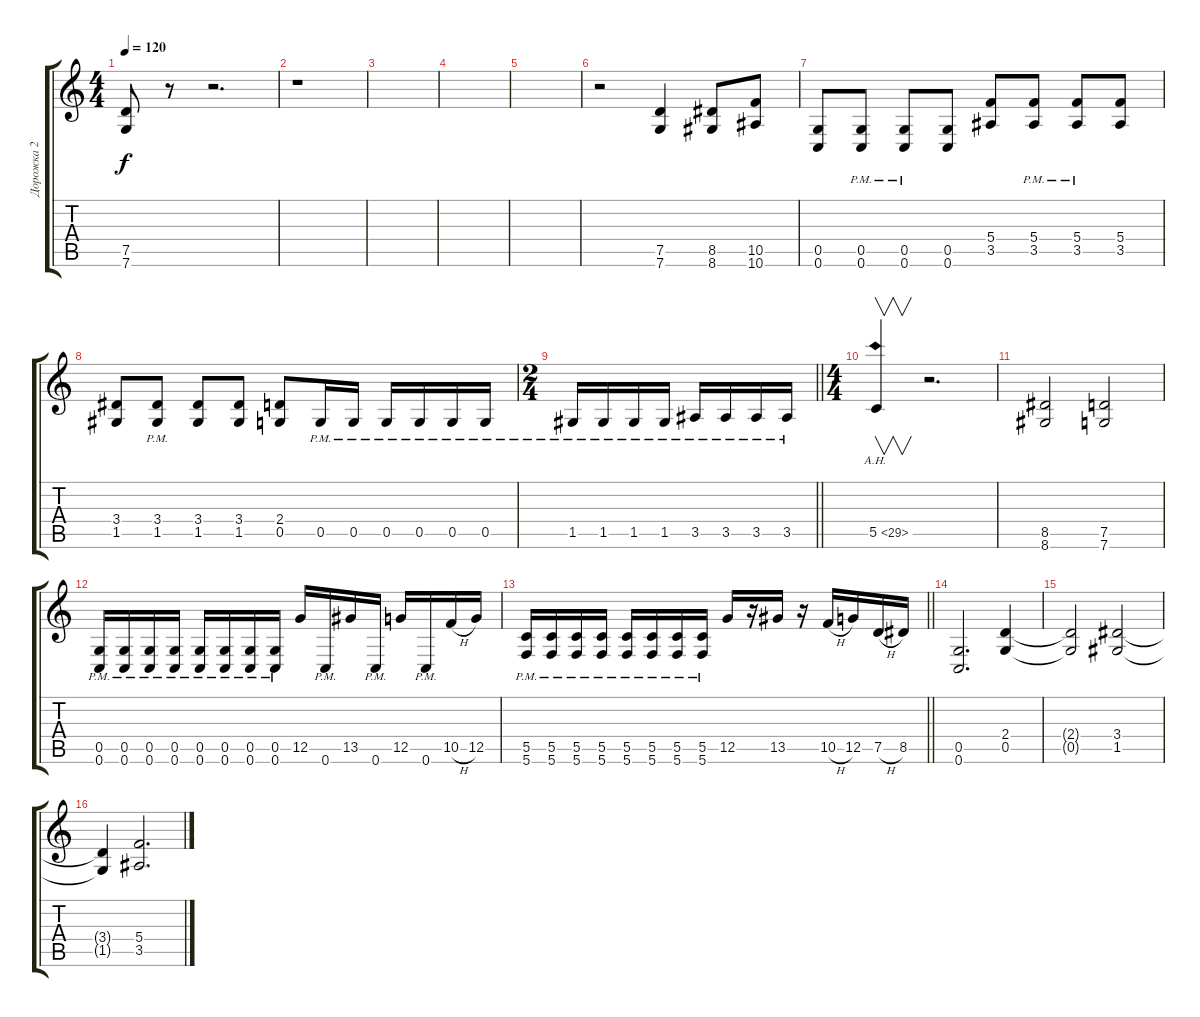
\track ("Дорожка 2" "Дорожка 2") {instrument overdrivenguitar}
\staff {score tabs}
\tuning (D4 A3 F3 C3 G2 C2) {hide}
\ts (4 4)
\tempo 120
\clef g2
\ks c
(7.5 7.6).8{dy f} r.8 r.2{d} |
r.1 |
|
|
|
r.2 (7.5 7.6).4 (8.5 8.6).8 (10.5 10.6).8 |
(0.5 0.6).8 (0.5{pm} 0.6{pm}).8 (0.5{pm} 0.6{pm}).8 (0.5 0.6).8 (5.4 3.5).8 (5.4{pm} 3.5{pm}).8 (5.4{pm} 3.5{pm}).8 (5.4 3.5).8 |
(3.4 1.5).8 (3.4{pm} 1.5{pm}).8 (3.4 1.5).8 (3.4 1.5).8 (2.4 0.5).8 0.5{pm}.16 0.5{pm}.16 0.5{pm}.16 0.5{pm}.16 0.5{pm}.16 0.5{pm}.16 |
\ts (2 4)
\barLineRight lightlight
1.5{pm}.16 1.5{pm}.16 1.5{pm}.16 1.5{pm}.16 3.5{pm}.16 3.5{pm}.16 3.5{pm}.16 3.5{pm}.16 |
\ts (4 4)
5.5{ah 24}.4{v} r.2{d} |
(8.5 8.6).2 (7.5 7.6).2 |
(0.5{pm} 0.6{pm}).16 (0.5{pm} 0.6{pm}).16 (0.5{pm} 0.6{pm}).16 (0.5{pm} 0.6{pm}).16 (0.5{pm} 0.6{pm}).16 (0.5{pm} 0.6{pm}).16 (0.5{pm} 0.6{pm}).16 (0.5{pm} 0.6{pm}).16 12.5.16 0.6{pm}.16 13.5.16 0.6{pm}.16 12.5.16 0.6{pm}.16 10.5{h}.16 12.5.16 |
\barLineRight lightlight
(5.5{pm} 5.6{pm}).16 (5.5{pm} 5.6{pm}).16 (5.5{pm} 5.6{pm}).16 (5.5{pm} 5.6{pm}).16 (5.5{pm} 5.6{pm}).16 (5.5{pm} 5.6{pm}).16 (5.5{pm} 5.6{pm}).16 (5.5{pm} 5.6{pm}).16 12.5.16 r.16 13.5.16 r.16 10.5{h}.16 12.5.16 7.5{h}.16 8.5.16 |
(0.5 0.6).2{d} (2.4 0.5).4 |
(2.4{t} 0.5{t}).2 (3.4 1.5).2 |
(3.4{t} 1.5{t}).4 (5.4 3.5).2{d}
